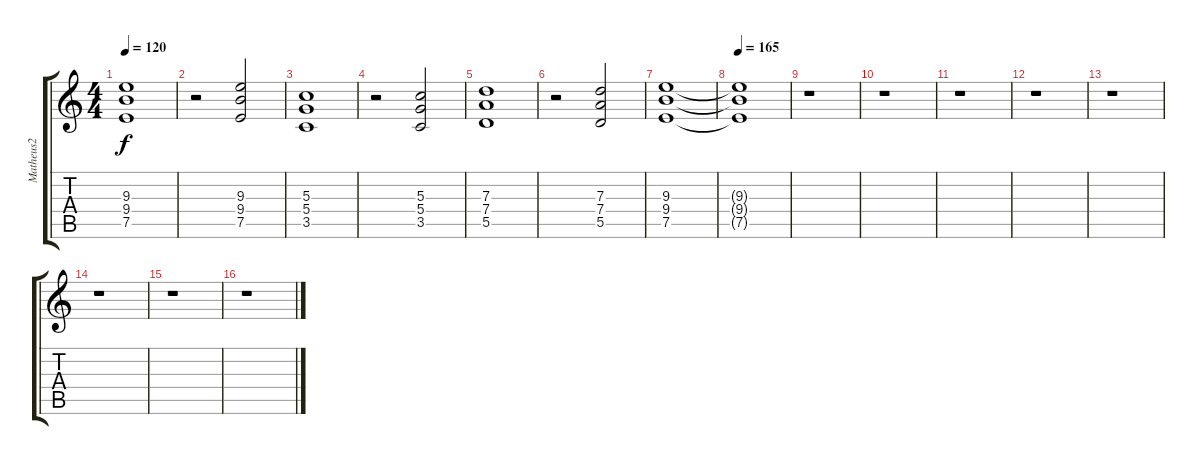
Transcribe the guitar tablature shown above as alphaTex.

\track ("Matheus2" "Matheus2") {instrument distortionguitar}
\staff {score tabs}
\tuning (E4 B3 G3 D3 A2 E2) {hide}
\ts (4 4)
\tempo 120
\clef g2
\ks c
(9.3 9.4 7.5).1{dy f} |
r.2 (9.3 9.4 7.5).2 |
(5.3 5.4 3.5).1 |
r.2 (5.3 5.4 3.5).2 |
(7.3 7.4 5.5).1 |
r.2 (7.3 7.4 5.5).2 |
(9.3 9.4 7.5).1 |
\tempo 165
(9.3{t} 9.4{t} 7.5{t}).1 |
r.1 |
r.1 |
r.1 |
r.1 |
r.1 |
r.1 |
r.1 |
r.1
